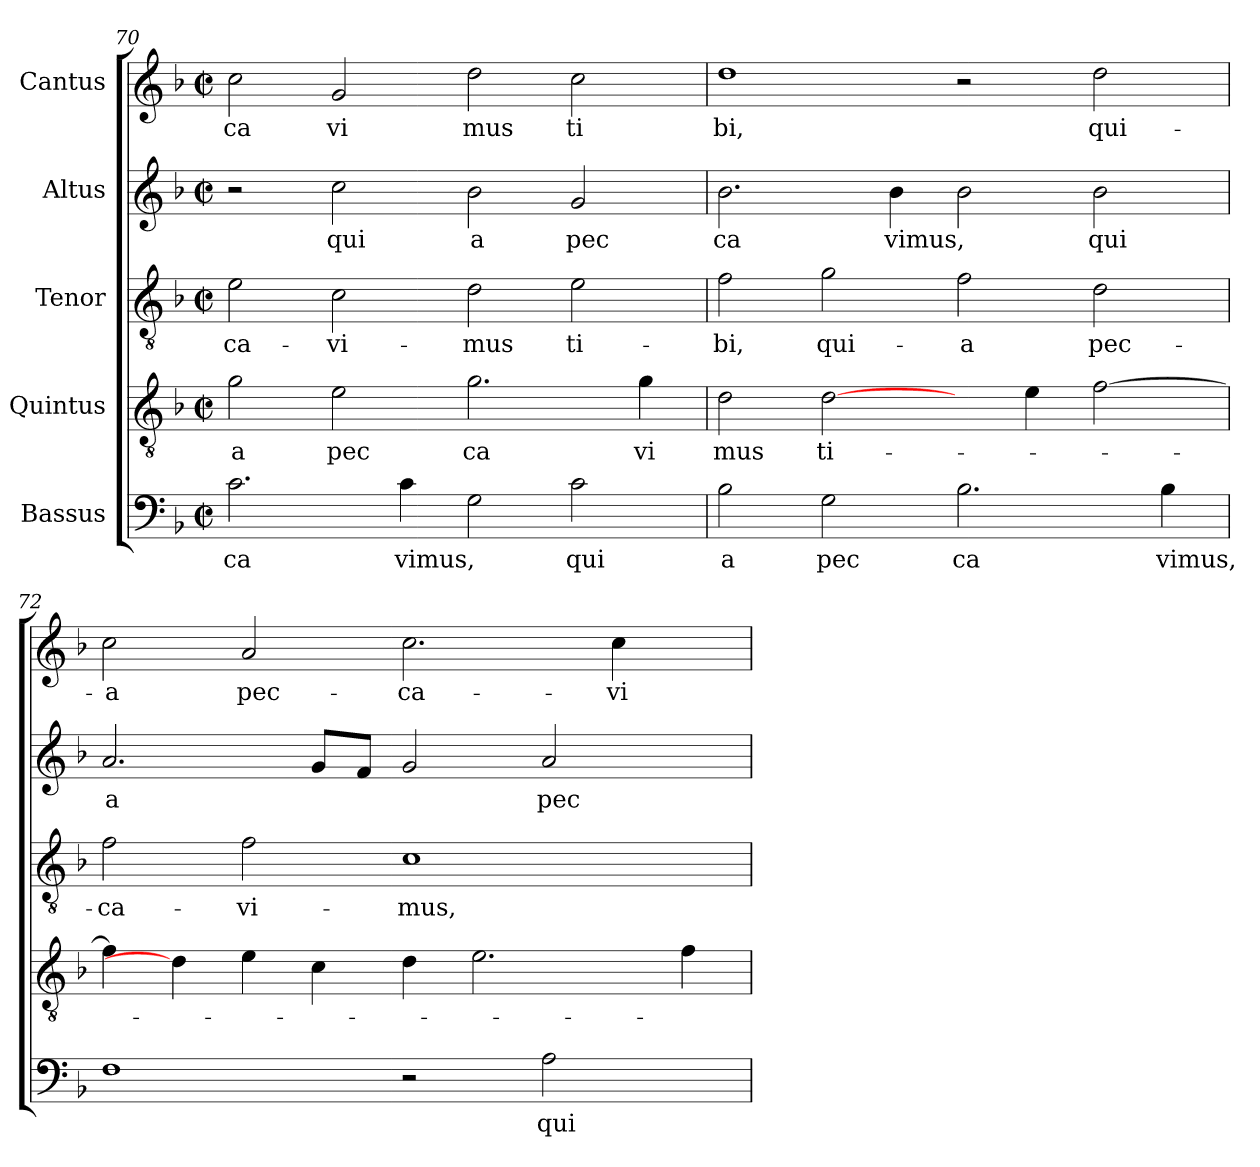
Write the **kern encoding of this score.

**kern	**text	**kern	**text	**kern	**text	**kern	**text	**kern	**text
*part5	*part5	*part4	*part4	*part3	*part3	*part2	*part2	*part1	*part1
*staff5	*staff5	*staff4	*staff4	*staff3	*staff3	*staff2	*staff2	*staff1	*staff1
*I"Bassus	*	*I"Quintus	*	*I"Tenor	*	*I"Altus	*	*I"Cantus	*
*clefF4	*	*clefGv2	*	*clefGv2	*	*clefG2	*	*clefG2	*
*k[b-]	*	*k[b-]	*	*k[b-]	*	*k[b-]	*	*k[b-]	*
*F:	*	*F:	*	*F:	*	*F:	*	*F:	*
*M2/2	*	*M2/2	*	*M2/2	*	*M2/2	*	*M2/2	*
*met(c|)	*	*met(c|)	*	*met(c|)	*	*met(c|)	*	*met(c|)	*
=70	=70	=70	=70	=70	=70	=70	=70	=70	=70
!	!LO:LY:b:cj	!	!LO:LY:b:cj	!	!LO:LY:b:cj	!	!	!	!LO:LY:b:cj
2.c\	ca	2g\	a	2e\	-ca-	2r	.	2cc\	ca
!	!	!	!LO:LY:b:cj	!	!LO:LY:b:cj	!	!LO:LY:b:cj	!	!LO:LY:b:cj
.	.	2e\	pec	2c\	-vi-	2cc\	qui	2g/	vi
!	!LO:LY:b	!	!	!	!	!	!	!	!
4c\	vimus,	.	.	.	.	.	.	.	.
!	!	!	!LO:LY:b:cj	!	!LO:LY:b:cj	!	!LO:LY:b:cj	!	!LO:LY:b:cj
2G\	.	2.g\	ca	2d\	-mus	2b-\	a	2dd\	mus
!	!LO:LY:b:cj	!	!	!	!LO:LY:b:cj	!	!LO:LY:b:cj	!	!LO:LY:b:cj
2c\	qui	.	.	2e\	ti-	2g/	pec	2cc\	ti
!	!	!	!LO:LY:b:cj	!	!	!	!	!	!
.	.	4g\	vi	.	.	.	.	.	.
!!LO:LB:g=z
=71	=71	=71	=71	=71	=71	=71	=71	=71	=71
!	!LO:LY:b:cj	!	!LO:LY:b:cj	!	!LO:LY:b:cj	!	!LO:LY:b:cj	!	!LO:LY:b:cj
2B-\	a	2d\	mus	2f\	-bi,	2.b-\	ca	1dd	bi,
!	!LO:LY:b:cj	!	!LO:LY:b:cj	!	!LO:LY:b:cj	!	!	!	!
2G\	pec	[2d\	ti-	2g\	qui-	.	.	.	.
!	!	!	!	!	!	!	!LO:LY:b	!	!
.	.	.	.	.	.	4b-\	vimus,	.	.
!	!LO:LY:b:cj	!	!	!	!LO:LY:b:cj	!	!	!	!
2.B-\	ca	4ryy	.	2f\	-a	2b-\	.	2r	.
.	.	4e\	.	.	.	.	.	.	.
!	!	!	!	!	!LO:LY:b:cj	!	!LO:LY:b:cj	!	!LO:LY:b:cj
.	.	[>2f\	.	2d\	pec-	2b-\	qui	2dd\	qui-
!	!LO:LY:b	!	!	!	!	!	!	!	!
4B-\	vimus,	.	.	.	.	.	.	.	.
=72	=72	=72	=72	=72	=72	=72	=72	=72	=72
!	!	!	!	!	!LO:LY:b:cj	!	!LO:LY:b:cj	!	!LO:LY:b:cj
1F	.	4f\]	.	2f\	-ca-	2.a/	a	2cc\	-a
.	.	4d\]	.	.	.	.	.	.	.
!	!	!	!	!	!LO:LY:b:cj	!	!	!	!LO:LY:b:cj
.	.	4e\	.	2f\	-vi-	.	.	2a/	pec-
.	.	4c\	.	.	.	8g/L	.	.	.
.	.	.	.	.	.	8f/J	.	.	.
!	!	!	!	!	!LO:LY:b:cj	!	!	!	!LO:LY:b:cj
2r	.	4d\	.	1c	-mus,	2g/	.	2.cc\	-ca-
.	.	2.e\	.	.	.	.	.	.	.
!	!LO:LY:b:cj	!	!	!	!	!	!LO:LY:b:cj	!	!
2A\	qui	.	.	.	.	2a/	pec	.	.
!	!	!	!	!	!	!	!	!	!LO:LY:b:cj
.	.	.	.	.	.	.	.	4cc\	-vi-
4ryy	.	4f\	.	4ryy	.	4ryy	.	4ryy	.
=	=	=	=	=	=	=	=	=	=
*-	*-	*-	*-	*-	*-	*-	*-	*-	*-
